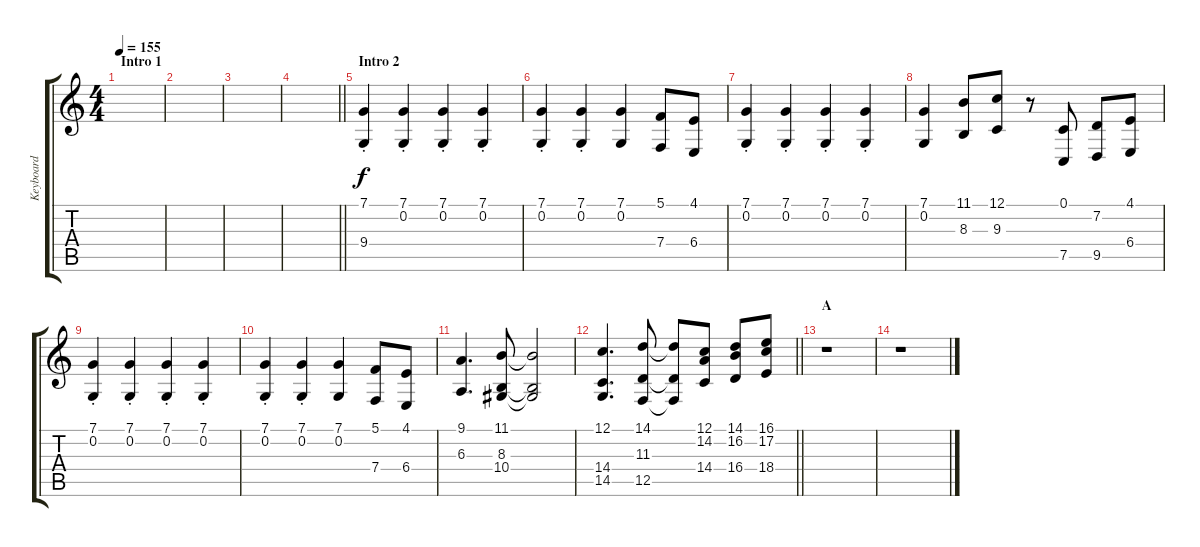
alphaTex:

\track ("Keyboard" "Keyboard") {instrument cello}
\staff {score tabs}
\tuning (C4 G3 Eb3 Bb2 F2 C2) {hide}
\ts (4 4)
\section ("" "Intro 1")
\tempo 155
\clef g2
\ks c
|
|
|
\barLineRight lightlight
|
\section ("" "Intro 2")
(7.1{st} 9.4{st}).4{instrument cello} (7.1{st} 0.2{st}).4 (7.1{st} 0.2{st}).4 (7.1{st} 0.2{st}).4 |
(7.1{st} 0.2{st}).4 (7.1{st} 0.2{st}).4 (7.1 0.2).4 (5.1 7.4).8 (4.1 6.4).8 |
(7.1{st} 0.2{st}).4 (7.1{st} 0.2{st}).4 (7.1{st} 0.2{st}).4 (7.1{st} 0.2{st}).4 |
(7.1 0.2).4 (11.1 8.3).8 (12.1 9.3).8 r.8 (0.1 7.5).8 (7.2 9.5).8 (4.1 6.4).8 |
(7.1{st} 0.2{st}).4 (7.1{st} 0.2{st}).4 (7.1{st} 0.2{st}).4 (7.1{st} 0.2{st}).4 |
(7.1{st} 0.2{st}).4 (7.1{st} 0.2{st}).4 (7.1 0.2).4 (5.1 7.4).8 (4.1 6.4).8 |
(9.1 6.3).4{d} (11.1 8.3 10.4).8 (11.1{t} 8.3{t} 10.4{t}).2 |
\barLineRight lightlight
(12.1 14.4 14.5).4{d} (14.1 11.3 12.5).8 (14.1{t} 11.3{t} 12.5{t}).8 (12.1 14.2 14.4).8 (14.1 16.2 16.4).8 (16.1 17.2 18.4).8 |
\section ("" "A")
r.1 |
r.1
